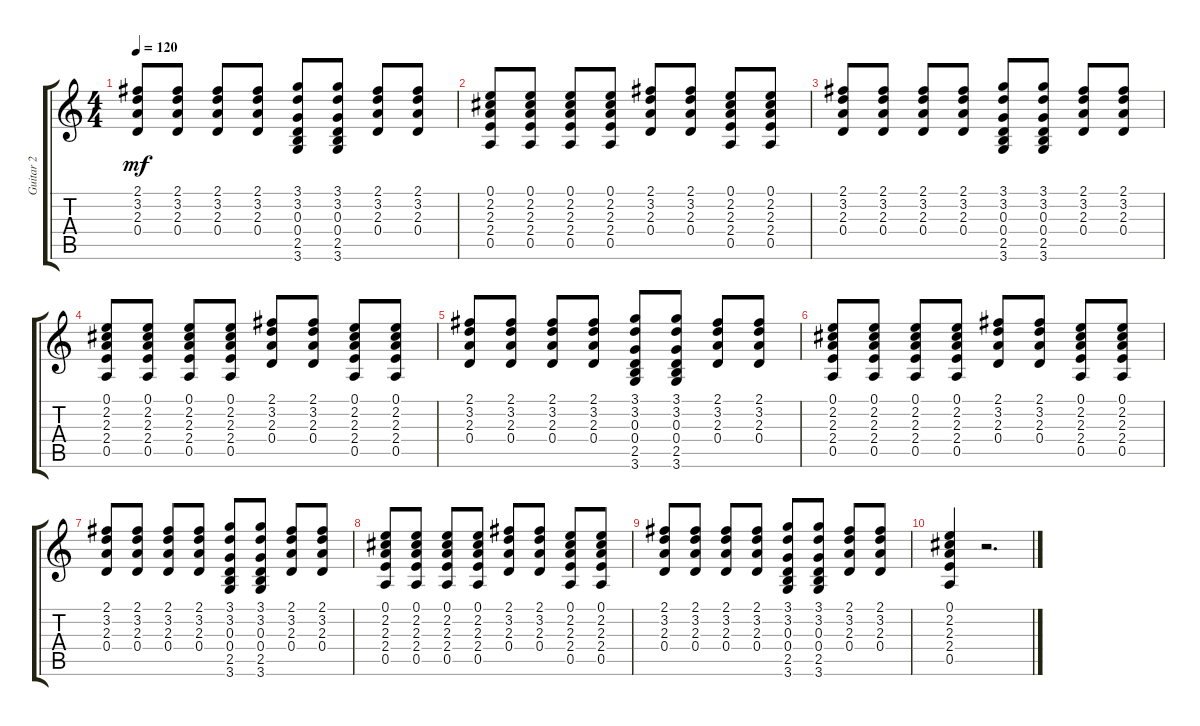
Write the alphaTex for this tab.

\track ("Guitar 2" "Guitar 2") {instrument acousticguitarsteel}
\staff {score tabs}
\tuning (E4 B3 G3 D3 A2 E2) {hide}
\ts (4 4)
\tempo 120
\clef g2
\ks c
(2.1 3.2 2.3 0.4).8{dy mf} (2.1 3.2 2.3 0.4).8 (2.1 3.2 2.3 0.4).8 (2.1 3.2 2.3 0.4).8 (3.1 3.2 0.3 0.4 2.5 3.6).8 (3.1 3.2 0.3 0.4 2.5 3.6).8 (2.1 3.2 2.3 0.4).8 (2.1 3.2 2.3 0.4).8 |
(0.1 2.2 2.3 2.4 0.5).8 (0.1 2.2 2.3 2.4 0.5).8 (0.1 2.2 2.3 2.4 0.5).8 (0.1 2.2 2.3 2.4 0.5).8 (2.1 3.2 2.3 0.4).8 (2.1 3.2 2.3 0.4).8 (0.1 2.2 2.3 2.4 0.5).8 (0.1 2.2 2.3 2.4 0.5).8 |
(2.1 3.2 2.3 0.4).8 (2.1 3.2 2.3 0.4).8 (2.1 3.2 2.3 0.4).8 (2.1 3.2 2.3 0.4).8 (3.1 3.2 0.3 0.4 2.5 3.6).8 (3.1 3.2 0.3 0.4 2.5 3.6).8 (2.1 3.2 2.3 0.4).8 (2.1 3.2 2.3 0.4).8 |
(0.1 2.2 2.3 2.4 0.5).8 (0.1 2.2 2.3 2.4 0.5).8 (0.1 2.2 2.3 2.4 0.5).8 (0.1 2.2 2.3 2.4 0.5).8 (2.1 3.2 2.3 0.4).8 (2.1 3.2 2.3 0.4).8 (0.1 2.2 2.3 2.4 0.5).8 (0.1 2.2 2.3 2.4 0.5).8 |
(2.1 3.2 2.3 0.4).8 (2.1 3.2 2.3 0.4).8 (2.1 3.2 2.3 0.4).8 (2.1 3.2 2.3 0.4).8 (3.1 3.2 0.3 0.4 2.5 3.6).8 (3.1 3.2 0.3 0.4 2.5 3.6).8 (2.1 3.2 2.3 0.4).8 (2.1 3.2 2.3 0.4).8 |
(0.1 2.2 2.3 2.4 0.5).8 (0.1 2.2 2.3 2.4 0.5).8 (0.1 2.2 2.3 2.4 0.5).8 (0.1 2.2 2.3 2.4 0.5).8 (2.1 3.2 2.3 0.4).8 (2.1 3.2 2.3 0.4).8 (0.1 2.2 2.3 2.4 0.5).8 (0.1 2.2 2.3 2.4 0.5).8 |
(2.1 3.2 2.3 0.4).8 (2.1 3.2 2.3 0.4).8 (2.1 3.2 2.3 0.4).8 (2.1 3.2 2.3 0.4).8 (3.1 3.2 0.3 0.4 2.5 3.6).8 (3.1 3.2 0.3 0.4 2.5 3.6).8 (2.1 3.2 2.3 0.4).8 (2.1 3.2 2.3 0.4).8 |
(0.1 2.2 2.3 2.4 0.5).8 (0.1 2.2 2.3 2.4 0.5).8 (0.1 2.2 2.3 2.4 0.5).8 (0.1 2.2 2.3 2.4 0.5).8 (2.1 3.2 2.3 0.4).8 (2.1 3.2 2.3 0.4).8 (0.1 2.2 2.3 2.4 0.5).8 (0.1 2.2 2.3 2.4 0.5).8 |
(2.1 3.2 2.3 0.4).8 (2.1 3.2 2.3 0.4).8 (2.1 3.2 2.3 0.4).8 (2.1 3.2 2.3 0.4).8 (3.1 3.2 0.3 0.4 2.5 3.6).8 (3.1 3.2 0.3 0.4 2.5 3.6).8 (2.1 3.2 2.3 0.4).8 (2.1 3.2 2.3 0.4).8 |
(0.1 2.2 2.3 2.4 0.5).4 r.2{d}
